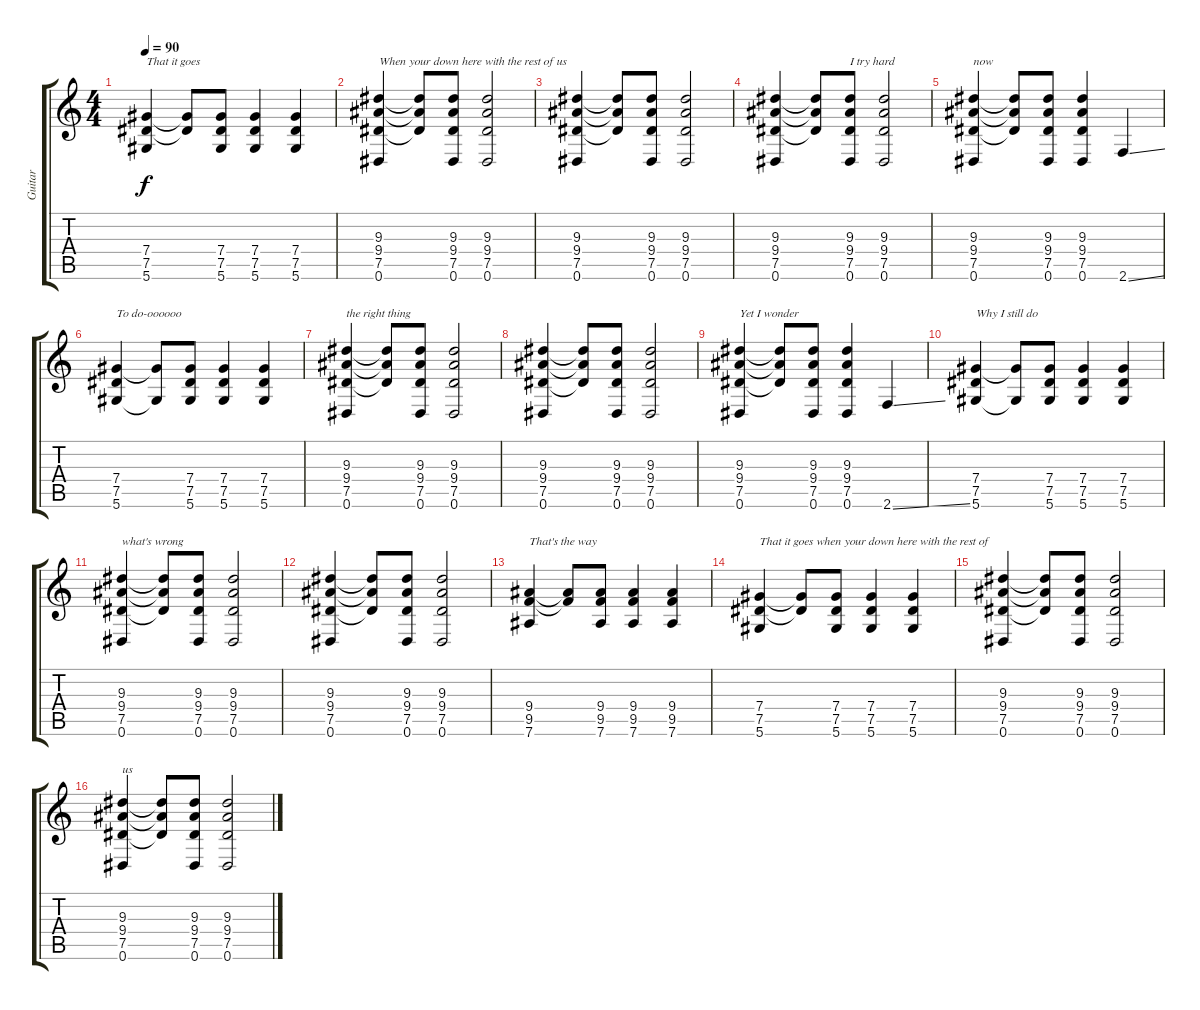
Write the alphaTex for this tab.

\track ("Guitar" "Guitar") {instrument distortionguitar}
\staff {score tabs}
\tuning (Eb4 Bb3 Gb3 Db3 Ab2 Eb2) {hide}
\ts (4 4)
\tempo 90
\clef g2
\ks c
(7.4 7.5 5.6).4{txt "That it goes" dy f} (7.4{t} 7.5{t}).8 (7.4 7.5 5.6).8 (7.4 7.5 5.6).4 (7.4 7.5 5.6).4 |
(9.3 9.4 7.5 0.6).4{txt "When your down here with the rest of us"} (9.3{t} 9.4{t} 7.5{t}).8 (9.3 9.4 7.5 0.6).8 (9.3 9.4 7.5 0.6).2 |
(9.3 9.4 7.5 0.6).4 (9.3{t} 9.4{t} 7.5{t}).8 (9.3 9.4 7.5 0.6).8 (9.3 9.4 7.5 0.6).2 |
(9.3 9.4 7.5 0.6).4 (9.3{t} 9.4{t} 7.5{t}).8 (9.3 9.4 7.5 0.6).8{txt "I try hard"} (9.3 9.4 7.5 0.6).2 |
(9.3 9.4 7.5 0.6).4{txt "now"} (9.3{t} 9.4{t} 7.5{t}).8 (9.3 9.4 7.5 0.6).8 (9.3 9.4 7.5 0.6).4 2.6{ss}.4 |
(7.4 7.5 5.6).4{txt "To do-oooooo"} (7.4{t} 5.6{t}).8 (7.4 7.5 5.6).8 (7.4 7.5 5.6).4 (7.4 7.5 5.6).4 |
(9.3 9.4 7.5 0.6).4{txt "the right thing"} (9.3{t} 9.4{t} 7.5{t}).8 (9.3 9.4 7.5 0.6).8 (9.3 9.4 7.5 0.6).2 |
(9.3 9.4 7.5 0.6).4 (9.3{t} 9.4{t} 7.5{t}).8 (9.3 9.4 7.5 0.6).8 (9.3 9.4 7.5 0.6).2 |
(9.3 9.4 7.5 0.6).4{txt "Yet I wonder"} (9.3{t} 9.4{t} 7.5{t}).8 (9.3 9.4 7.5 0.6).8 (9.3 9.4 7.5 0.6).4 2.6{ss}.4 |
(7.4 7.5 5.6).4{txt "Why I still do"} (7.4{t} 5.6{t}).8 (7.4 7.5 5.6).8 (7.4 7.5 5.6).4 (7.4 7.5 5.6).4 |
(9.3 9.4 7.5 0.6).4{txt "what's wrong"} (9.3{t} 9.4{t} 7.5{t}).8 (9.3 9.4 7.5 0.6).8 (9.3 9.4 7.5 0.6).2 |
(9.3 9.4 7.5 0.6).4 (9.3{t} 9.4{t} 7.5{t}).8 (9.3 9.4 7.5 0.6).8 (9.3 9.4 7.5 0.6).2 |
(9.4 9.5 7.6).4{txt "That's the way"} (9.4{t} 9.5{t}).8 (9.4 9.5 7.6).8 (9.4 9.5 7.6).4 (9.4 9.5 7.6).4 |
(7.4 7.5 5.6).4{txt "That it goes when your down here with the rest of "} (7.4{t} 7.5{t}).8 (7.4 7.5 5.6).8 (7.4 7.5 5.6).4 (7.4 7.5 5.6).4 |
(9.3 9.4 7.5 0.6).4 (9.3{t} 9.4{t} 7.5{t}).8 (9.3 9.4 7.5 0.6).8 (9.3 9.4 7.5 0.6).2 |
(9.3 9.4 7.5 0.6).4{txt "us"} (9.3{t} 9.4{t} 7.5{t}).8 (9.3 9.4 7.5 0.6).8 (9.3 9.4 7.5 0.6).2
